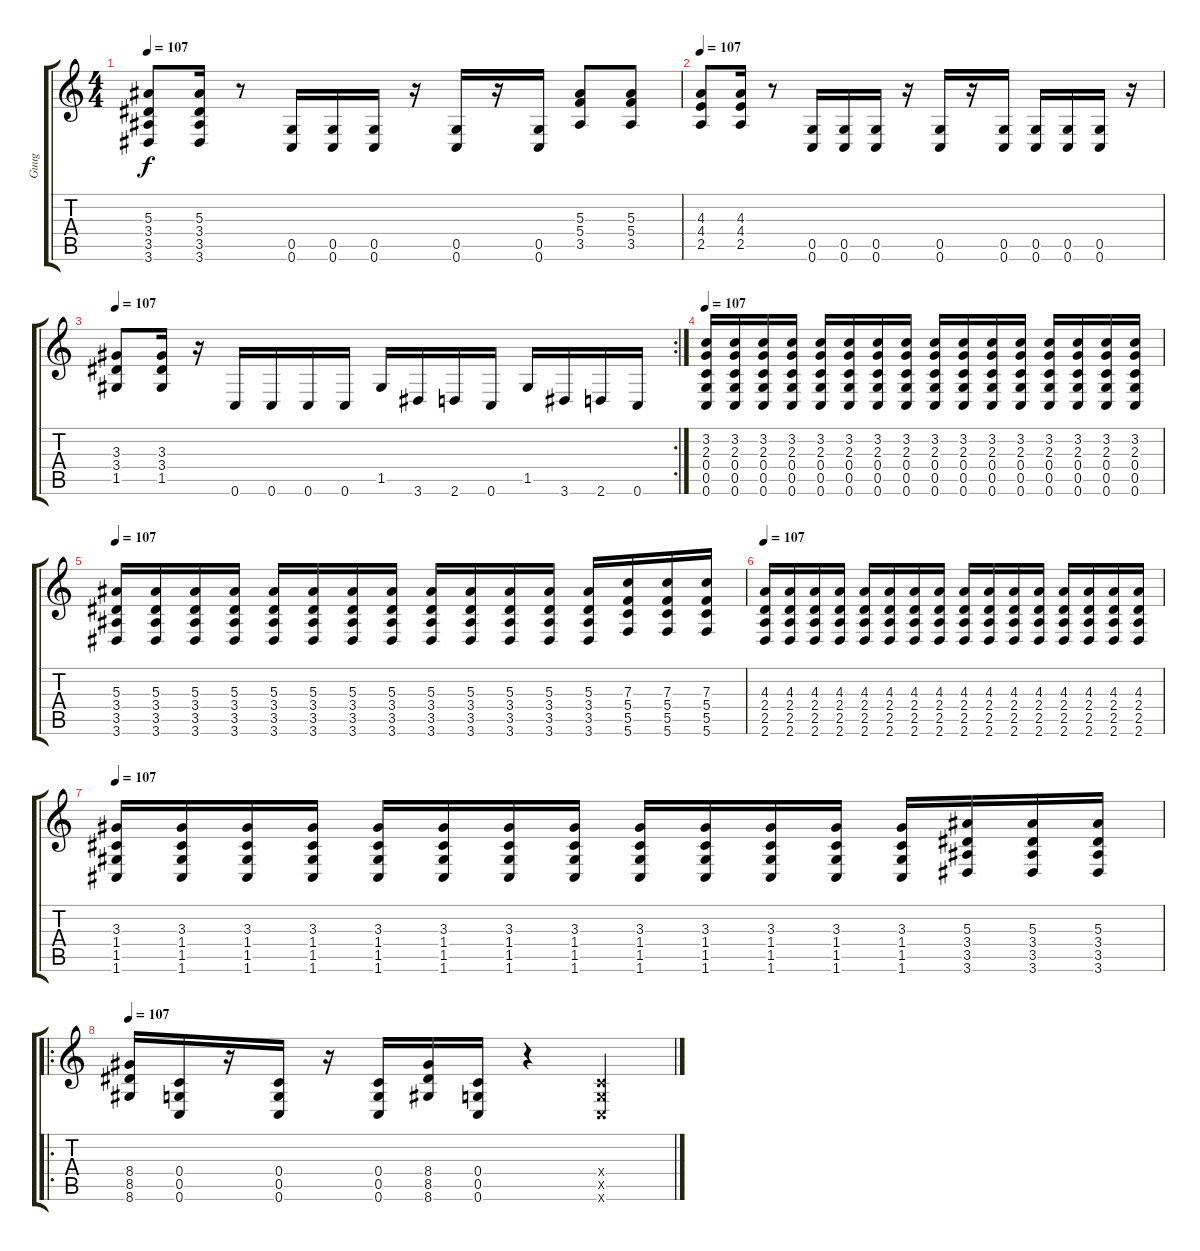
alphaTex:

\track ("Guug" "Guug") {instrument overdrivenguitar}
\staff {score tabs}
\tuning (D4 A3 F3 C3 G2 C2) {hide}
\ts (4 4)
\tempo 107
\clef g2
\ks c
(5.3 3.4 3.5 3.6).8{dy f} (5.3 3.4 3.5 3.6).16 r.8 (0.5 0.6).16 (0.5 0.6).16 (0.5 0.6).16 r.16 (0.5 0.6).16 r.16 (0.5 0.6).16 (5.3 5.4 3.5).8 (5.3 5.4 3.5).8 |
\tempo 107
(4.3 4.4 2.5).8 (4.3 4.4 2.5).16 r.8 (0.5 0.6).16 (0.5 0.6).16 (0.5 0.6).16 r.16 (0.5 0.6).16 r.16 (0.5 0.6).16 (0.5 0.6).16 (0.5 0.6).16 (0.5 0.6).16 r.16 |
\rc 2
\tempo 107
(3.3 3.4 1.5).8 (3.3 3.4 1.5).16 r.16 0.6.16 0.6.16 0.6.16 0.6.16 1.5.16 3.6.16 2.6.16 0.6.16 1.5.16 3.6.16 2.6.16 0.6.16 |
\tempo 107
(3.2 2.3 0.4 0.5 0.6).16 (3.2 2.3 0.4 0.5 0.6).16 (3.2 2.3 0.4 0.5 0.6).16 (3.2 2.3 0.4 0.5 0.6).16 (3.2 2.3 0.4 0.5 0.6).16 (3.2 2.3 0.4 0.5 0.6).16 (3.2 2.3 0.4 0.5 0.6).16 (3.2 2.3 0.4 0.5 0.6).16 (3.2 2.3 0.4 0.5 0.6).16 (3.2 2.3 0.4 0.5 0.6).16 (3.2 2.3 0.4 0.5 0.6).16 (3.2 2.3 0.4 0.5 0.6).16 (3.2 2.3 0.4 0.5 0.6).16 (3.2 2.3 0.4 0.5 0.6).16 (3.2 2.3 0.4 0.5 0.6).16 (3.2 2.3 0.4 0.5 0.6).16 |
\tempo 107
(5.3 3.4 3.5 3.6).16 (5.3 3.4 3.5 3.6).16 (5.3 3.4 3.5 3.6).16 (5.3 3.4 3.5 3.6).16 (5.3 3.4 3.5 3.6).16 (5.3 3.4 3.5 3.6).16 (5.3 3.4 3.5 3.6).16 (5.3 3.4 3.5 3.6).16 (5.3 3.4 3.5 3.6).16 (5.3 3.4 3.5 3.6).16 (5.3 3.4 3.5 3.6).16 (5.3 3.4 3.5 3.6).16 (5.3 3.4 3.5 3.6).16 (7.3 5.4 5.5 5.6).16 (7.3 5.4 5.5 5.6).16 (7.3 5.4 5.5 5.6).16 |
\tempo 107
(4.3 2.4 2.5 2.6).16 (4.3 2.4 2.5 2.6).16 (4.3 2.4 2.5 2.6).16 (4.3 2.4 2.5 2.6).16 (4.3 2.4 2.5 2.6).16 (4.3 2.4 2.5 2.6).16 (4.3 2.4 2.5 2.6).16 (4.3 2.4 2.5 2.6).16 (4.3 2.4 2.5 2.6).16 (4.3 2.4 2.5 2.6).16 (4.3 2.4 2.5 2.6).16 (4.3 2.4 2.5 2.6).16 (4.3 2.4 2.5 2.6).16 (4.3 2.4 2.5 2.6).16 (4.3 2.4 2.5 2.6).16 (4.3 2.4 2.5 2.6).16 |
\tempo 107
(3.3 1.4 1.5 1.6).16 (3.3 1.4 1.5 1.6).16 (3.3 1.4 1.5 1.6).16 (3.3 1.4 1.5 1.6).16 (3.3 1.4 1.5 1.6).16 (3.3 1.4 1.5 1.6).16 (3.3 1.4 1.5 1.6).16 (3.3 1.4 1.5 1.6).16 (3.3 1.4 1.5 1.6).16 (3.3 1.4 1.5 1.6).16 (3.3 1.4 1.5 1.6).16 (3.3 1.4 1.5 1.6).16 (3.3 1.4 1.5 1.6).16 (5.3 3.4 3.5 3.6).16 (5.3 3.4 3.5 3.6).16 (5.3 3.4 3.5 3.6).16 |
\ro
\tempo 107
(8.4 8.5 8.6).16 (0.4 0.5 0.6).16 r.16 (0.4 0.5 0.6).16 r.16 (0.4 0.5 0.6).16 (8.4 8.5 8.6).16 (0.4 0.5 0.6).16 r.4 (0.4{x} 0.5{x} 0.6{x}).4
